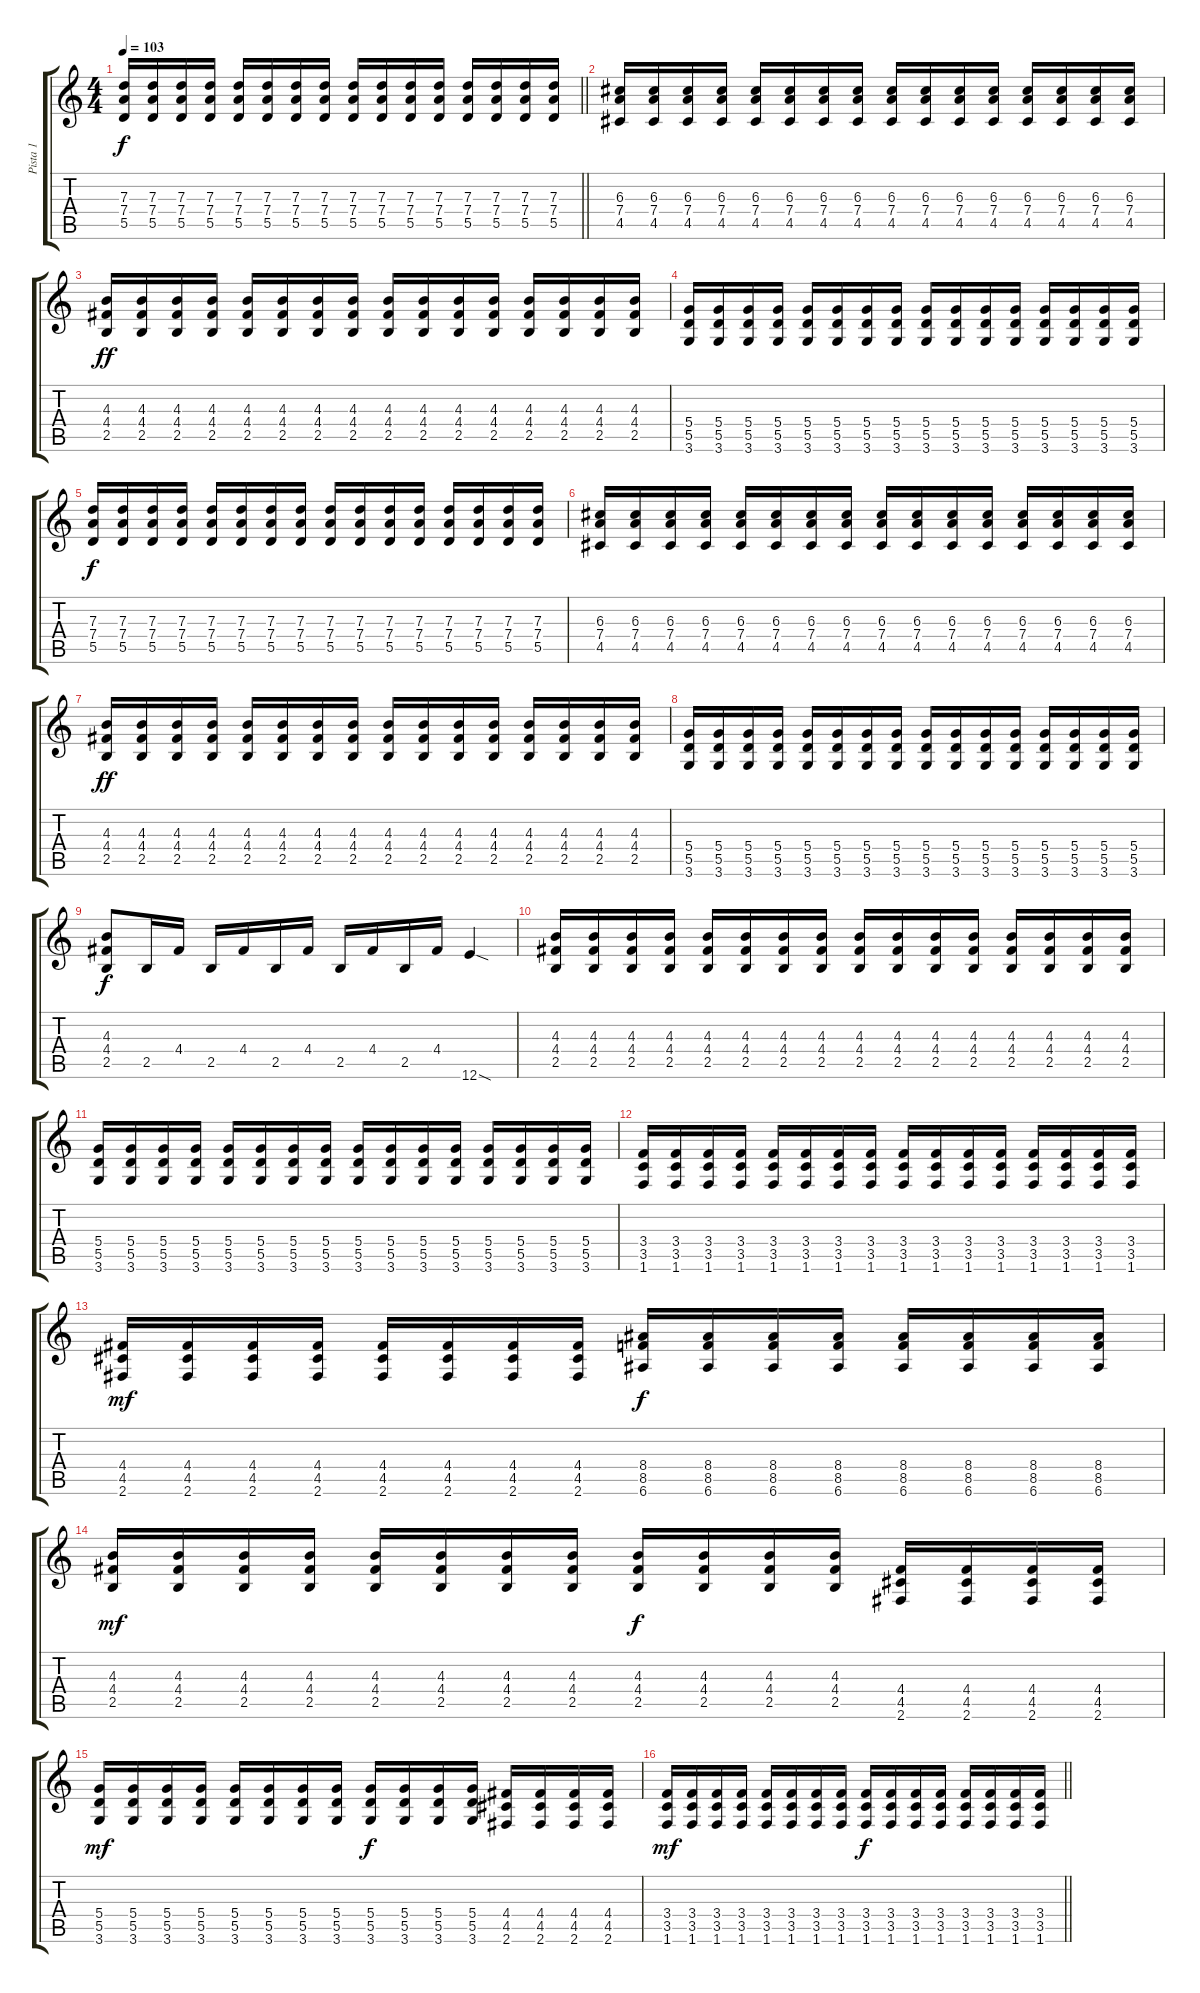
\track ("Pista 1" "Pista 1") {instrument distortionguitar}
\staff {score tabs}
\tuning (E4 B3 G3 D3 A2 E2) {hide}
\ts (4 4)
\tempo 103
\clef g2
\barLineRight lightlight
\ks c
(7.3 7.4 5.5).16{dy f} (7.3 7.4 5.5).16 (7.3 7.4 5.5).16 (7.3 7.4 5.5).16 (7.3 7.4 5.5).16 (7.3 7.4 5.5).16 (7.3 7.4 5.5).16 (7.3 7.4 5.5).16 (7.3 7.4 5.5).16 (7.3 7.4 5.5).16 (7.3 7.4 5.5).16 (7.3 7.4 5.5).16 (7.3 7.4 5.5).16 (7.3 7.4 5.5).16 (7.3 7.4 5.5).16 (7.3 7.4 5.5).16 |
(6.3 7.4 4.5).16 (6.3 7.4 4.5).16 (6.3 7.4 4.5).16 (6.3 7.4 4.5).16 (6.3 7.4 4.5).16 (6.3 7.4 4.5).16 (6.3 7.4 4.5).16 (6.3 7.4 4.5).16 (6.3 7.4 4.5).16 (6.3 7.4 4.5).16 (6.3 7.4 4.5).16 (6.3 7.4 4.5).16 (6.3 7.4 4.5).16 (6.3 7.4 4.5).16 (6.3 7.4 4.5).16 (6.3 7.4 4.5).16 |
(4.3 4.4 2.5).16{dy ff} (4.3 4.4 2.5).16 (4.3 4.4 2.5).16 (4.3 4.4 2.5).16 (4.3 4.4 2.5).16 (4.3 4.4 2.5).16 (4.3 4.4 2.5).16 (4.3 4.4 2.5).16 (4.3 4.4 2.5).16 (4.3 4.4 2.5).16 (4.3 4.4 2.5).16 (4.3 4.4 2.5).16 (4.3 4.4 2.5).16 (4.3 4.4 2.5).16 (4.3 4.4 2.5).16 (4.3 4.4 2.5).16 |
(5.4 5.5 3.6).16 (5.4 5.5 3.6).16 (5.4 5.5 3.6).16 (5.4 5.5 3.6).16 (5.4 5.5 3.6).16 (5.4 5.5 3.6).16 (5.4 5.5 3.6).16 (5.4 5.5 3.6).16 (5.4 5.5 3.6).16 (5.4 5.5 3.6).16 (5.4 5.5 3.6).16 (5.4 5.5 3.6).16 (5.4 5.5 3.6).16 (5.4 5.5 3.6).16 (5.4 5.5 3.6).16 (5.4 5.5 3.6).16 |
(7.3 7.4 5.5).16{dy f} (7.3 7.4 5.5).16 (7.3 7.4 5.5).16 (7.3 7.4 5.5).16 (7.3 7.4 5.5).16 (7.3 7.4 5.5).16 (7.3 7.4 5.5).16 (7.3 7.4 5.5).16 (7.3 7.4 5.5).16 (7.3 7.4 5.5).16 (7.3 7.4 5.5).16 (7.3 7.4 5.5).16 (7.3 7.4 5.5).16 (7.3 7.4 5.5).16 (7.3 7.4 5.5).16 (7.3 7.4 5.5).16 |
(6.3 7.4 4.5).16 (6.3 7.4 4.5).16 (6.3 7.4 4.5).16 (6.3 7.4 4.5).16 (6.3 7.4 4.5).16 (6.3 7.4 4.5).16 (6.3 7.4 4.5).16 (6.3 7.4 4.5).16 (6.3 7.4 4.5).16 (6.3 7.4 4.5).16 (6.3 7.4 4.5).16 (6.3 7.4 4.5).16 (6.3 7.4 4.5).16 (6.3 7.4 4.5).16 (6.3 7.4 4.5).16 (6.3 7.4 4.5).16 |
(4.3 4.4 2.5).16{dy ff} (4.3 4.4 2.5).16 (4.3 4.4 2.5).16 (4.3 4.4 2.5).16 (4.3 4.4 2.5).16 (4.3 4.4 2.5).16 (4.3 4.4 2.5).16 (4.3 4.4 2.5).16 (4.3 4.4 2.5).16 (4.3 4.4 2.5).16 (4.3 4.4 2.5).16 (4.3 4.4 2.5).16 (4.3 4.4 2.5).16 (4.3 4.4 2.5).16 (4.3 4.4 2.5).16 (4.3 4.4 2.5).16 |
(5.4 5.5 3.6).16 (5.4 5.5 3.6).16 (5.4 5.5 3.6).16 (5.4 5.5 3.6).16 (5.4 5.5 3.6).16 (5.4 5.5 3.6).16 (5.4 5.5 3.6).16 (5.4 5.5 3.6).16 (5.4 5.5 3.6).16 (5.4 5.5 3.6).16 (5.4 5.5 3.6).16 (5.4 5.5 3.6).16 (5.4 5.5 3.6).16 (5.4 5.5 3.6).16 (5.4 5.5 3.6).16 (5.4 5.5 3.6).16 |
(4.3 4.4 2.5).8{dy f} 2.5.16 4.4.16 2.5.16 4.4.16 2.5.16 4.4.16 2.5.16 4.4.16 2.5.16 4.4.16 12.6{sod}.4 |
(4.3 4.4 2.5).16 (4.3 4.4 2.5).16 (4.3 4.4 2.5).16 (4.3 4.4 2.5).16 (4.3 4.4 2.5).16 (4.3 4.4 2.5).16 (4.3 4.4 2.5).16 (4.3 4.4 2.5).16 (4.3 4.4 2.5).16 (4.3 4.4 2.5).16 (4.3 4.4 2.5).16 (4.3 4.4 2.5).16 (4.3 4.4 2.5).16 (4.3 4.4 2.5).16 (4.3 4.4 2.5).16 (4.3 4.4 2.5).16 |
(5.4 5.5 3.6).16 (5.4 5.5 3.6).16 (5.4 5.5 3.6).16 (5.4 5.5 3.6).16 (5.4 5.5 3.6).16 (5.4 5.5 3.6).16 (5.4 5.5 3.6).16 (5.4 5.5 3.6).16 (5.4 5.5 3.6).16 (5.4 5.5 3.6).16 (5.4 5.5 3.6).16 (5.4 5.5 3.6).16 (5.4 5.5 3.6).16 (5.4 5.5 3.6).16 (5.4 5.5 3.6).16 (5.4 5.5 3.6).16 |
(3.4 3.5 1.6).16 (3.4 3.5 1.6).16 (3.4 3.5 1.6).16 (3.4 3.5 1.6).16 (3.4 3.5 1.6).16 (3.4 3.5 1.6).16 (3.4 3.5 1.6).16 (3.4 3.5 1.6).16 (3.4 3.5 1.6).16 (3.4 3.5 1.6).16 (3.4 3.5 1.6).16 (3.4 3.5 1.6).16 (3.4 3.5 1.6).16 (3.4 3.5 1.6).16 (3.4 3.5 1.6).16 (3.4 3.5 1.6).16 |
(4.4 4.5 2.6).16{dy mf} (4.4 4.5 2.6).16 (4.4 4.5 2.6).16 (4.4 4.5 2.6).16 (4.4 4.5 2.6).16 (4.4 4.5 2.6).16 (4.4 4.5 2.6).16 (4.4 4.5 2.6).16 (8.4 8.5 6.6).16{dy f} (8.4 8.5 6.6).16 (8.4 8.5 6.6).16 (8.4 8.5 6.6).16 (8.4 8.5 6.6).16 (8.4 8.5 6.6).16 (8.4 8.5 6.6).16 (8.4 8.5 6.6).16 |
(4.3 4.4 2.5).16{dy mf} (4.3 4.4 2.5).16 (4.3 4.4 2.5).16 (4.3 4.4 2.5).16 (4.3 4.4 2.5).16 (4.3 4.4 2.5).16 (4.3 4.4 2.5).16 (4.3 4.4 2.5).16 (4.3 4.4 2.5).16{dy f} (4.3 4.4 2.5).16 (4.3 4.4 2.5).16 (4.3 4.4 2.5).16 (4.4 4.5 2.6).16 (4.4 4.5 2.6).16 (4.4 4.5 2.6).16 (4.4 4.5 2.6).16 |
(5.4 5.5 3.6).16{dy mf} (5.4 5.5 3.6).16 (5.4 5.5 3.6).16 (5.4 5.5 3.6).16 (5.4 5.5 3.6).16 (5.4 5.5 3.6).16 (5.4 5.5 3.6).16 (5.4 5.5 3.6).16 (5.4 5.5 3.6).16{dy f} (5.4 5.5 3.6).16 (5.4 5.5 3.6).16 (5.4 5.5 3.6).16 (4.4 4.5 2.6).16 (4.4 4.5 2.6).16 (4.4 4.5 2.6).16 (4.4 4.5 2.6).16 |
\barLineRight lightlight
(3.4 3.5 1.6).16{dy mf} (3.4 3.5 1.6).16 (3.4 3.5 1.6).16 (3.4 3.5 1.6).16 (3.4 3.5 1.6).16 (3.4 3.5 1.6).16 (3.4 3.5 1.6).16 (3.4 3.5 1.6).16 (3.4 3.5 1.6).16{dy f} (3.4 3.5 1.6).16 (3.4 3.5 1.6).16 (3.4 3.5 1.6).16 (3.4 3.5 1.6).16 (3.4 3.5 1.6).16 (3.4 3.5 1.6).16 (3.4 3.5 1.6).16
